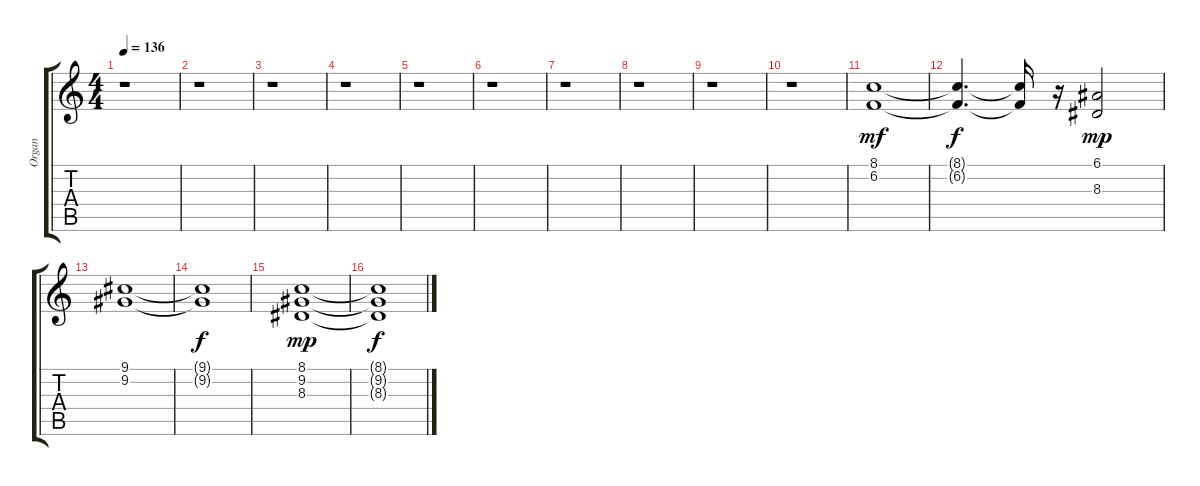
\track ("Organ" "Organ") {instrument rockorgan}
\staff {score tabs}
\tuning (E4 B3 G3 D3 A2 E2) {hide}
\ts (4 4)
\tempo 136
\clef g2
\ks c
r.1{dy mf} |
r.1 |
r.1 |
r.1 |
r.1 |
r.1 |
r.1 |
r.1 |
r.1 |
r.1 |
(8.1 6.2).1 |
(8.1{t} 6.2{t}).4{d dy f} (8.1{t} 6.2{t}).16 r.16 (6.1 8.3).2{dy mp} |
(9.1 9.2).1 |
(9.1{t} 9.2{t}).1{dy f} |
(8.1 9.2 8.3).1{dy mp} |
(8.1{t} 9.2{t} 8.3{t}).1{dy f}
